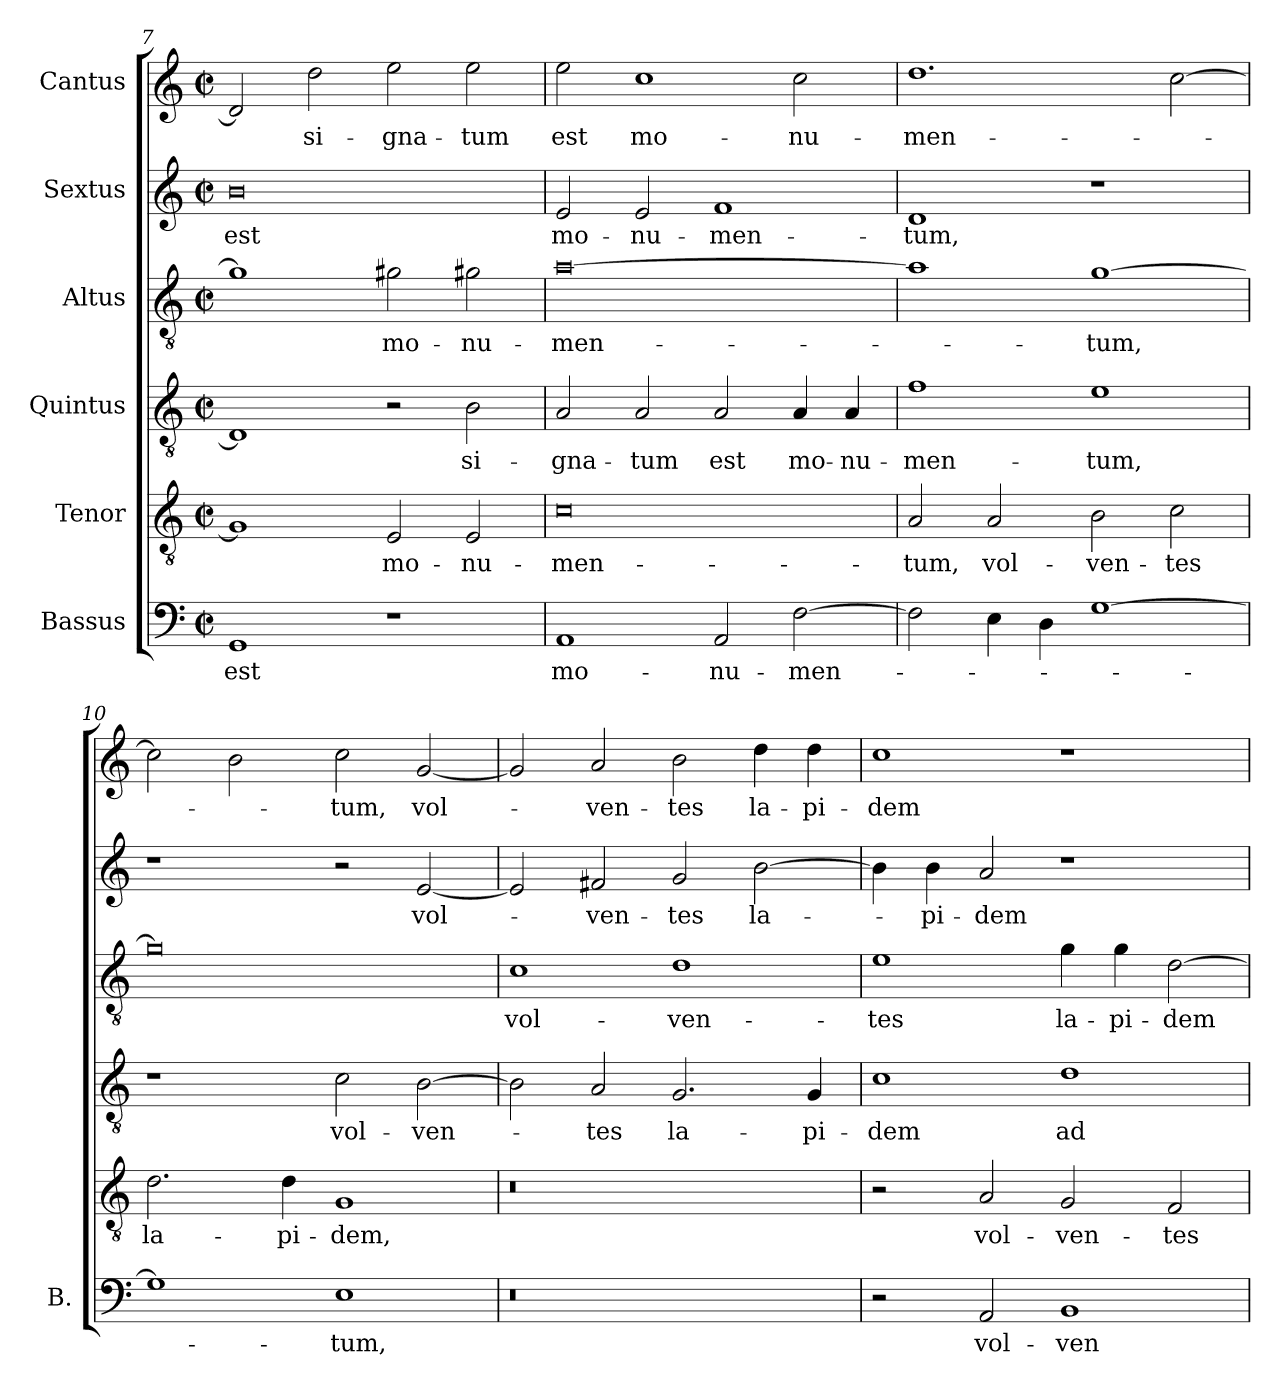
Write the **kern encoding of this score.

**kern	**text	**kern	**text	**kern	**text	**kern	**text	**kern	**text	**kern	**text
*part6	*part6	*part5	*part5	*part4	*part4	*part3	*part3	*part2	*part2	*part1	*part1
*staff6	*staff6	*staff5	*staff5	*staff4	*staff4	*staff3	*staff3	*staff2	*staff2	*staff1	*staff1
*I"Bassus	*	*I"Tenor	*	*I"Quintus	*	*I"Altus	*	*I"Sextus	*	*I"Cantus	*
*I'B.	*	*	*	*	*	*	*	*	*	*	*
*clefF4	*	*clefGv2	*	*clefGv2	*	*clefGv2	*	*clefG2	*	*clefG2	*
*k[]	*	*k[]	*	*k[]	*	*k[]	*	*k[]	*	*k[]	*
*C:	*	*C:	*	*C:	*	*C:	*	*C:	*	*C:	*
*M2/2	*	*M2/2	*	*M2/2	*	*M2/2	*	*M2/2	*	*M2/2	*
*met(c|)	*	*met(c|)	*	*met(c|)	*	*met(c|)	*	*met(c|)	*	*met(c|)	*
=7	=7	=7	=7	=7	=7	=7	=7	=7	=7	=7	=7
1GG/	est	1G/]	.	1D/]	.	1g\]	.	0b\	est	2d/]	.
.	.	.	.	.	.	.	.	.	.	2dd\	si-
1r	.	2E/	mo-	2r	.	2g#X\	mo-	.	.	2ee\	-gna-
.	.	2E/	-nu-	2B\	si-	2g#X\	-nu-	.	.	2ee\	-tum
=8	=8	=8	=8	=8	=8	=8	=8	=8	=8	=8	=8
1AA/	mo-	0c\	-men-	2A/	-gna-	[0a\	-men-	2e/	mo-	2ee\	est
.	.	.	.	2A/	-tum	.	.	2e/	-nu-	1cc\	mo-
2AA/	-nu-	.	.	2A/	est	.	.	1f/	-men-	.	.
[2F\	-men-	.	.	4A/	mo-	.	.	.	.	2cc\	-nu-
.	.	.	.	4A/	-nu-	.	.	.	.	.	.
=9	=9	=9	=9	=9	=9	=9	=9	=9	=9	=9	=9
2F\]	.	2A/	-tum,	1f\	-men-	1a\]	.	1d/	-tum,	1.dd\	-men-
4E\	.	2A/	vol-	.	.	.	.	.	.	.	.
4D\	.	.	.	.	.	.	.	.	.	.	.
[1G\	.	2B\	-ven-	1e\	-tum,	[1g\	-tum,	1r	.	.	.
.	.	2c\	-tes	.	.	.	.	.	.	[2cc\	.
=10	=10	=10	=10	=10	=10	=10	=10	=10	=10	=10	=10
1G\]	.	2.d\	la-	1r	.	0g\]	.	1r	.	2cc\]	.
.	.	.	.	.	.	.	.	.	.	2b\	.
.	.	4d\	-pi-	.	.	.	.	.	.	.	.
1E\	-tum,	1G/	-dem,	2c\	vol-	.	.	2r	.	2cc\	-tum,
.	.	.	.	[2B\	-ven-	.	.	[2e/	vol-	[2g/	vol-
=11	=11	=11	=11	=11	=11	=11	=11	=11	=11	=11	=11
!LO:N:vis=0	!	!LO:N:vis=0	!	!	!	!	!	!	!	!	!
1r	.	1r	.	2B\]	.	1c\	vol-	2e/]	.	2g/]	.
.	.	.	.	2A/	-tes	.	.	2f#X/	-ven-	2a/	-ven-
1ryy	.	1ryy	.	2.G/	la-	1d\	-ven-	2g/	-tes	2b\	-tes
.	.	.	.	.	.	.	.	[2b\	la-	4dd\	la-
.	.	.	.	4G/	-pi-	.	.	.	.	4dd\	-pi-
=12	=12	=12	=12	=12	=12	=12	=12	=12	=12	=12	=12
2r	.	2r	.	1c\	-dem	1e\	-tes	4b\]	.	1cc\	-dem
.	.	.	.	.	.	.	.	4b\	-pi-	.	.
2AA/	vol-	2A/	vol-	.	.	.	.	2a/	-dem	.	.
1BB/	-ven-	2G/	-ven-	1d\	ad	4g\	la-	1r	.	1r	.
.	.	.	.	.	.	4g\	-pi-	.	.	.	.
.	.	2F/	-tes	.	.	[2d\	-dem	.	.	.	.
=	=	=	=	=	=	=	=	=	=	=	=
*-	*-	*-	*-	*-	*-	*-	*-	*-	*-	*-	*-
